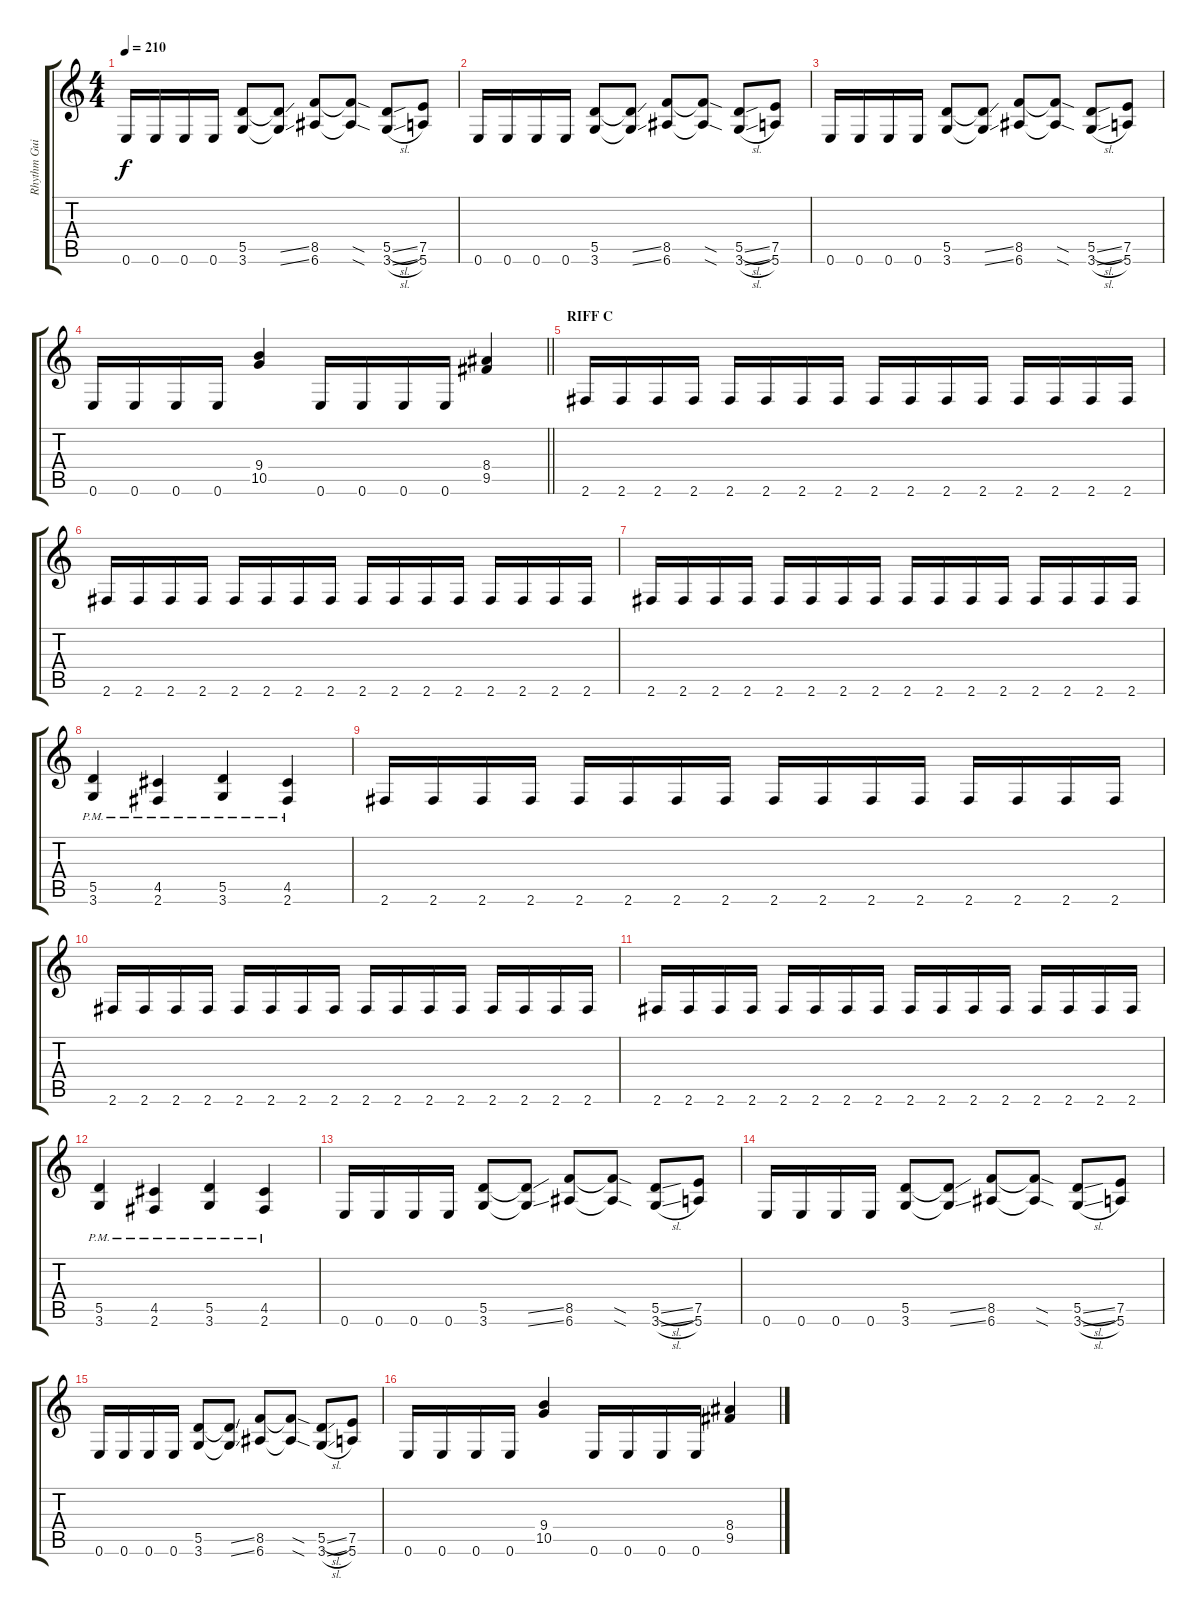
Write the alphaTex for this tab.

\track ("Rhythm Guitar 2 - Andy Carroll" "Rhythm Gui") {instrument distortionguitar}
\staff {score tabs}
\tuning (E4 B3 G3 D3 A2 E2) {hide}
\ts (4 4)
\tempo 210
\clef g2
\ks c
0.6.16{dy f} 0.6.16 0.6.16 0.6.16 (5.5 3.6).8 (5.5{ss t} 3.6{ss t}).8 (8.5 6.6).8 (8.5{sod t} 6.6{sod t}).8 (5.5{sl} 3.6{sl}).8 (7.5 5.6).8 |
0.6.16 0.6.16 0.6.16 0.6.16 (5.5 3.6).8 (5.5{ss t} 3.6{ss t}).8 (8.5 6.6).8 (8.5{sod t} 6.6{sod t}).8 (5.5{sl} 3.6{sl}).8 (7.5 5.6).8 |
0.6.16 0.6.16 0.6.16 0.6.16 (5.5 3.6).8 (5.5{ss t} 3.6{ss t}).8 (8.5 6.6).8 (8.5{sod t} 6.6{sod t}).8 (5.5{sl} 3.6{sl}).8 (7.5 5.6).8 |
\barLineRight lightlight
0.6.16 0.6.16 0.6.16 0.6.16 (9.4 10.5).4 0.6.16 0.6.16 0.6.16 0.6.16 (8.4 9.5).4 |
\section ("" "RIFF C")
2.6.16 2.6.16 2.6.16 2.6.16 2.6.16 2.6.16 2.6.16 2.6.16 2.6.16 2.6.16 2.6.16 2.6.16 2.6.16 2.6.16 2.6.16 2.6.16 |
2.6.16 2.6.16 2.6.16 2.6.16 2.6.16 2.6.16 2.6.16 2.6.16 2.6.16 2.6.16 2.6.16 2.6.16 2.6.16 2.6.16 2.6.16 2.6.16 |
2.6.16 2.6.16 2.6.16 2.6.16 2.6.16 2.6.16 2.6.16 2.6.16 2.6.16 2.6.16 2.6.16 2.6.16 2.6.16 2.6.16 2.6.16 2.6.16 |
(5.5{pm} 3.6{pm}).4 (4.5{pm} 2.6{pm}).4 (5.5{pm} 3.6{pm}).4 (4.5{pm} 2.6{pm}).4 |
2.6.16 2.6.16 2.6.16 2.6.16 2.6.16 2.6.16 2.6.16 2.6.16 2.6.16 2.6.16 2.6.16 2.6.16 2.6.16 2.6.16 2.6.16 2.6.16 |
2.6.16 2.6.16 2.6.16 2.6.16 2.6.16 2.6.16 2.6.16 2.6.16 2.6.16 2.6.16 2.6.16 2.6.16 2.6.16 2.6.16 2.6.16 2.6.16 |
2.6.16 2.6.16 2.6.16 2.6.16 2.6.16 2.6.16 2.6.16 2.6.16 2.6.16 2.6.16 2.6.16 2.6.16 2.6.16 2.6.16 2.6.16 2.6.16 |
(5.5{pm} 3.6{pm}).4 (4.5{pm} 2.6{pm}).4 (5.5{pm} 3.6{pm}).4 (4.5{pm} 2.6{pm}).4 |
0.6.16 0.6.16 0.6.16 0.6.16 (5.5 3.6).8 (5.5{ss t} 3.6{ss t}).8 (8.5 6.6).8 (8.5{sod t} 6.6{sod t}).8 (5.5{sl} 3.6{sl}).8 (7.5 5.6).8 |
0.6.16 0.6.16 0.6.16 0.6.16 (5.5 3.6).8 (5.5{ss t} 3.6{ss t}).8 (8.5 6.6).8 (8.5{sod t} 6.6{sod t}).8 (5.5{sl} 3.6{sl}).8 (7.5 5.6).8 |
0.6.16 0.6.16 0.6.16 0.6.16 (5.5 3.6).8 (5.5{ss t} 3.6{ss t}).8 (8.5 6.6).8 (8.5{sod t} 6.6{sod t}).8 (5.5{sl} 3.6{sl}).8 (7.5 5.6).8 |
0.6.16 0.6.16 0.6.16 0.6.16 (9.4 10.5).4 0.6.16 0.6.16 0.6.16 0.6.16 (8.4 9.5).4
